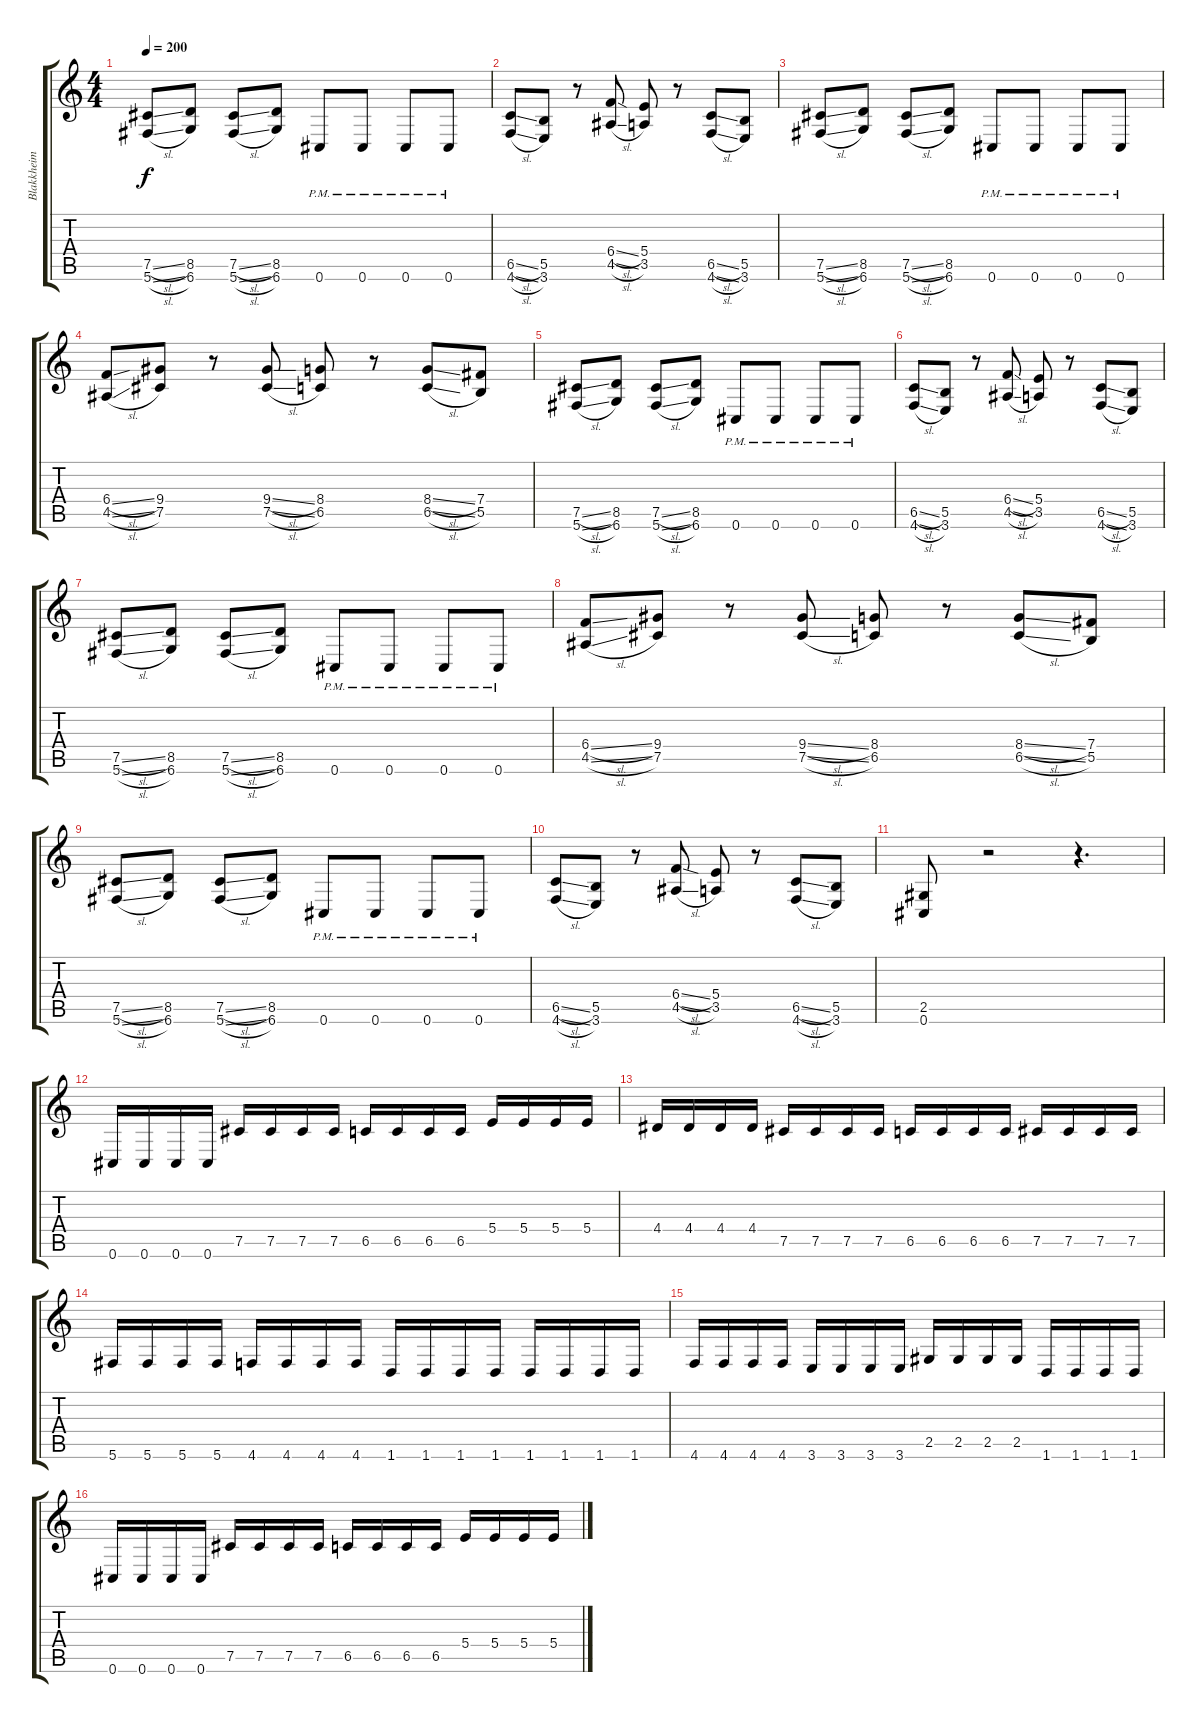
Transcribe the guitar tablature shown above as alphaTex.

\track ("Blakkheim" "Blakkheim") {instrument distortionguitar}
\staff {score tabs}
\tuning (Db4 Ab3 E3 B2 Gb2 Db2) {hide}
\ts (4 4)
\tempo 200
\clef g2
\ks c
(7.5{sl} 5.6{sl}).8{dy f instrument distortionguitar} (8.5 6.6).8 (7.5{sl} 5.6{sl}).8 (8.5 6.6).8 0.6{pm}.8 0.6{pm}.8 0.6{pm}.8 0.6{pm}.8 |
(6.5{sl} 4.6{sl}).8 (5.5 3.6).8 r.8 (6.4{sl} 4.5{sl}).8 (5.4 3.5).8 r.8 (6.5{sl} 4.6{sl}).8 (5.5 3.6).8 |
(7.5{sl} 5.6{sl}).8 (8.5 6.6).8 (7.5{sl} 5.6{sl}).8 (8.5 6.6).8 0.6{pm}.8 0.6{pm}.8 0.6{pm}.8 0.6{pm}.8 |
(6.4{sl} 4.5{sl}).8 (9.4 7.5).8 r.8 (9.4{sl} 7.5{sl}).8 (8.4 6.5).8 r.8 (8.4{sl} 6.5{sl}).8 (7.4 5.5).8 |
(7.5{sl} 5.6{sl}).8 (8.5 6.6).8 (7.5{sl} 5.6{sl}).8 (8.5 6.6).8 0.6{pm}.8 0.6{pm}.8 0.6{pm}.8 0.6{pm}.8 |
(6.5{sl} 4.6{sl}).8 (5.5 3.6).8 r.8 (6.4{sl} 4.5{sl}).8 (5.4 3.5).8 r.8 (6.5{sl} 4.6{sl}).8 (5.5 3.6).8 |
(7.5{sl} 5.6{sl}).8 (8.5 6.6).8 (7.5{sl} 5.6{sl}).8 (8.5 6.6).8 0.6{pm}.8 0.6{pm}.8 0.6{pm}.8 0.6{pm}.8 |
(6.4{sl} 4.5{sl}).8 (9.4 7.5).8 r.8 (9.4{sl} 7.5{sl}).8 (8.4 6.5).8 r.8 (8.4{sl} 6.5{sl}).8 (7.4 5.5).8 |
(7.5{sl} 5.6{sl}).8 (8.5 6.6).8 (7.5{sl} 5.6{sl}).8 (8.5 6.6).8 0.6{pm}.8 0.6{pm}.8 0.6{pm}.8 0.6{pm}.8 |
(6.5{sl} 4.6{sl}).8 (5.5 3.6).8 r.8 (6.4{sl} 4.5{sl}).8 (5.4 3.5).8 r.8 (6.5{sl} 4.6{sl}).8 (5.5 3.6).8 |
(2.5 0.6).8 r.2 r.4{d} |
0.6.16 0.6.16 0.6.16 0.6.16 7.5.16 7.5.16 7.5.16 7.5.16 6.5.16 6.5.16 6.5.16 6.5.16 5.4.16 5.4.16 5.4.16 5.4.16 |
4.4.16 4.4.16 4.4.16 4.4.16 7.5.16 7.5.16 7.5.16 7.5.16 6.5.16 6.5.16 6.5.16 6.5.16 7.5.16 7.5.16 7.5.16 7.5.16 |
5.6.16 5.6.16 5.6.16 5.6.16 4.6.16 4.6.16 4.6.16 4.6.16 1.6.16 1.6.16 1.6.16 1.6.16 1.6.16 1.6.16 1.6.16 1.6.16 |
4.6.16 4.6.16 4.6.16 4.6.16 3.6.16 3.6.16 3.6.16 3.6.16 2.5.16 2.5.16 2.5.16 2.5.16 1.6.16 1.6.16 1.6.16 1.6.16 |
0.6.16 0.6.16 0.6.16 0.6.16 7.5.16 7.5.16 7.5.16 7.5.16 6.5.16 6.5.16 6.5.16 6.5.16 5.4.16 5.4.16 5.4.16 5.4.16
